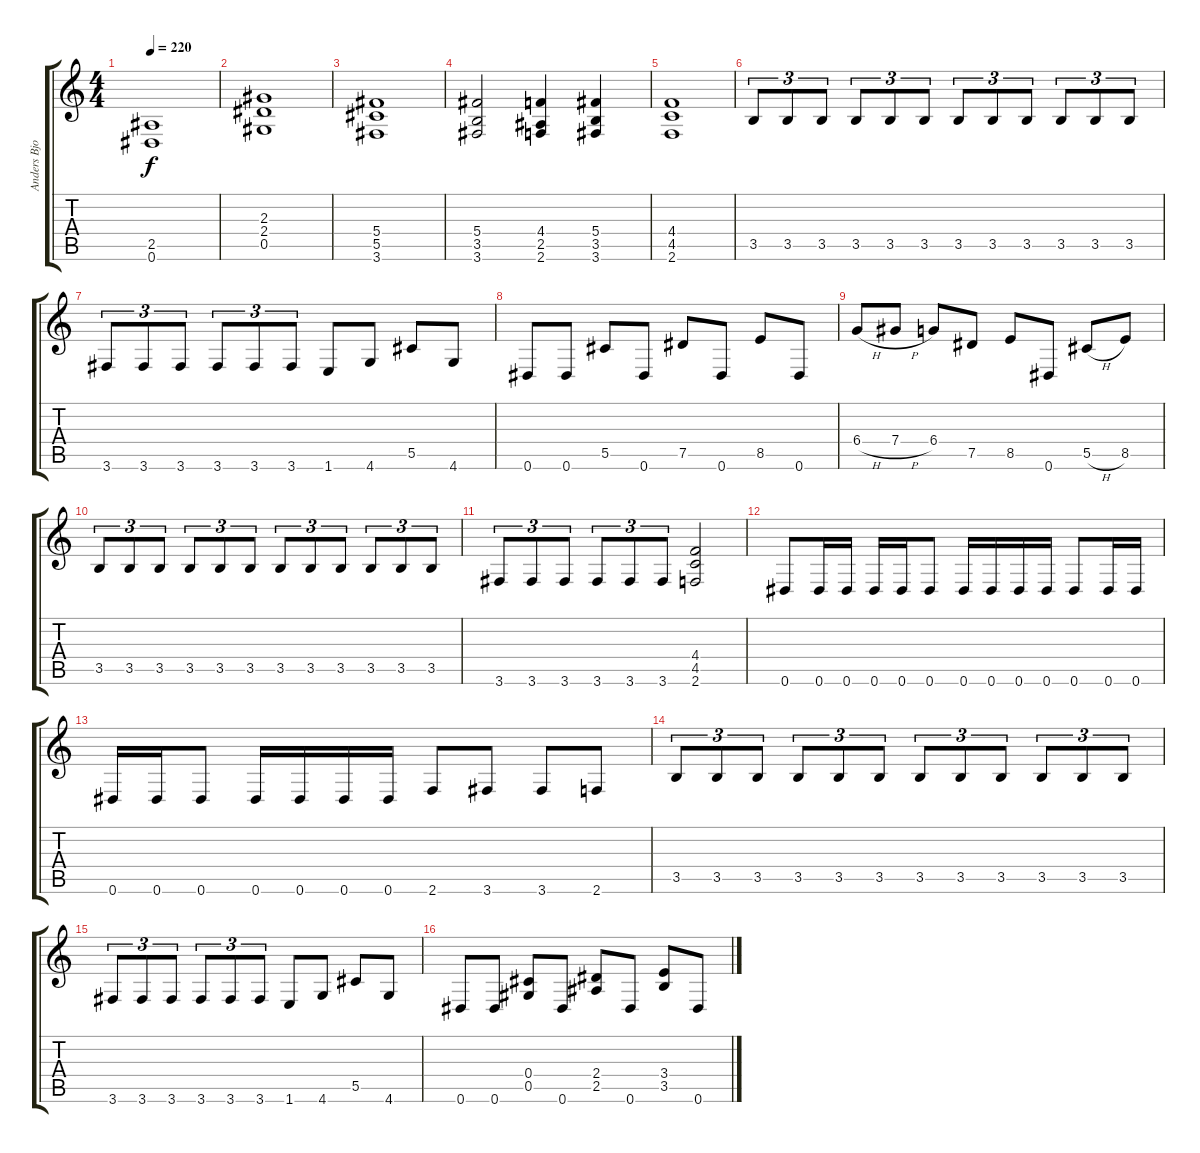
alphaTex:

\track ("Anders Bjorler" "Anders Bjo") {instrument distortionguitar}
\staff {score tabs}
\tuning (Eb4 Bb3 Gb3 Db3 Ab2 Eb2) {hide}
\ts (4 4)
\tempo 220
\clef g2
\ks c
(2.5 0.6).1{dy f} |
(2.3 2.4 0.5).1 |
(5.4 5.5 3.6).1 |
(5.4 3.5 3.6).2 (4.4 2.5 2.6).4 (5.4 3.5 3.6).4 |
(4.4 4.5 2.6).1 |
3.5.8{tu (3 2)} 3.5.8{tu (3 2)} 3.5.8{tu (3 2)} 3.5.8{tu (3 2)} 3.5.8{tu (3 2)} 3.5.8{tu (3 2)} 3.5.8{tu (3 2)} 3.5.8{tu (3 2)} 3.5.8{tu (3 2)} 3.5.8{tu (3 2)} 3.5.8{tu (3 2)} 3.5.8{tu (3 2)} |
3.6.8{tu (3 2)} 3.6.8{tu (3 2)} 3.6.8{tu (3 2)} 3.6.8{tu (3 2)} 3.6.8{tu (3 2)} 3.6.8{tu (3 2)} 1.6.8 4.6.8 5.5.8 4.6.8 |
0.6.8 0.6.8 5.5.8 0.6.8 7.5.8 0.6.8 8.5.8 0.6.8 |
6.4{h}.8 7.4{h}.8 6.4.8 7.5.8 8.5.8 0.6.8 5.5{h}.8 8.5.8 |
3.5.8{tu (3 2)} 3.5.8{tu (3 2)} 3.5.8{tu (3 2)} 3.5.8{tu (3 2)} 3.5.8{tu (3 2)} 3.5.8{tu (3 2)} 3.5.8{tu (3 2)} 3.5.8{tu (3 2)} 3.5.8{tu (3 2)} 3.5.8{tu (3 2)} 3.5.8{tu (3 2)} 3.5.8{tu (3 2)} |
3.6.8{tu (3 2)} 3.6.8{tu (3 2)} 3.6.8{tu (3 2)} 3.6.8{tu (3 2)} 3.6.8{tu (3 2)} 3.6.8{tu (3 2)} (4.4 4.5 2.6).2 |
0.6.8 0.6.16 0.6.16 0.6.16 0.6.16 0.6.8 0.6.16 0.6.16 0.6.16 0.6.16 0.6.8 0.6.16 0.6.16 |
0.6.16 0.6.16 0.6.8 0.6.16 0.6.16 0.6.16 0.6.16 2.6.8 3.6.8 3.6.8 2.6.8 |
3.5.8{tu (3 2)} 3.5.8{tu (3 2)} 3.5.8{tu (3 2)} 3.5.8{tu (3 2)} 3.5.8{tu (3 2)} 3.5.8{tu (3 2)} 3.5.8{tu (3 2)} 3.5.8{tu (3 2)} 3.5.8{tu (3 2)} 3.5.8{tu (3 2)} 3.5.8{tu (3 2)} 3.5.8{tu (3 2)} |
3.6.8{tu (3 2)} 3.6.8{tu (3 2)} 3.6.8{tu (3 2)} 3.6.8{tu (3 2)} 3.6.8{tu (3 2)} 3.6.8{tu (3 2)} 1.6.8 4.6.8 5.5.8 4.6.8 |
0.6.8 0.6.8 (0.4 0.5).8 0.6.8 (2.4 2.5).8 0.6.8 (3.4 3.5).8 0.6.8
